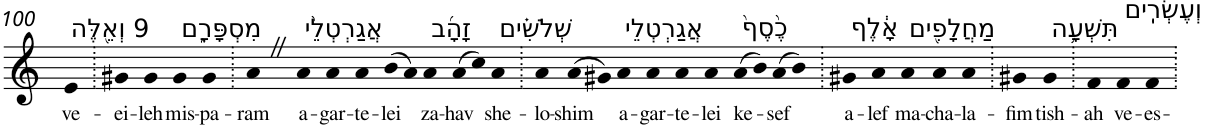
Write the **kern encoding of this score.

**kern	**text
*part1	*part1
*staff1	*staff1
*I"Piano	*
*I'Pno	*
!!LO:PB:g=z
*clefG2	*
*k[]	*
=100	=100
!LO:TX:a:t=9 וְאֵ֖לֶּה	!
!	!LO:LY:b
4e	ve-
=101.	=101.
!	!LO:LY:b
4g#X	-ei-
!	!LO:LY:b
4g#	-leh
!LO:TX:a:t=מִסְפָּרָ֑ם	!
!	!LO:LY:b
4g#	mis-
!	!LO:LY:b
4g#	-pa-
=102.	=102.
!	!LO:LY:b
4aZ	-ram
!LO:TX:a:t=אֲגַרְטְלֵ֨י	!
!	!LO:LY:b
4a	a-
!	!LO:LY:b
4a	-gar-
!	!LO:LY:b
4a	-te-
!	!LO:LY:b
(>8b	-lei
8a)	.
!LO:TX:a:t=זָהָ֜ב	!
!	!LO:LY:b
4a	za-
!	!LO:LY:b
(>8a	-hav
8cc)	.
!LO:TX:a:t=שְׁלֹשִׁ֗ים	!
!	!LO:LY:b
4a	she-
=103.	=103.
!	!LO:LY:b
4a	-lo-
!	!LO:LY:b
(>8a	-shim
8g#X)	.
!LO:TX:a:t=אֲגַרְטְלֵי	!
!	!LO:LY:b
4a	a-
!	!LO:LY:b
4a	-gar-
!	!LO:LY:b
4a	-te-
!	!LO:LY:b
4a	-lei
!LO:TX:a:t=כֶ֙סֶף֙	!
!	!LO:LY:b
(>8a	ke-
8b)	.
!	!LO:LY:b
(>8a	-sef
8b)	.
=104.	=104.
!LO:TX:a:t=אָ֔לֶף	!
!	!LO:LY:b
4g#X	a-
!	!LO:LY:b
4a	-lef
!LO:TX:a:t=מַחֲלָפִ֖ים	!
!	!LO:LY:b
4a	ma-
!	!LO:LY:b
4a	-cha-
!	!LO:LY:b
4a	-la-
=105.	=105.
!	!LO:LY:b
4g#X	-fim
!LO:TX:a:t=תִּשְׁעָ֥ה	!
!	!LO:LY:b
4g#	tish-
=106.	=106.
!	!LO:LY:b
4f	-ah
!LO:TX:a:t=וְעֶשְׂרִֽים	!
!	!LO:LY:b
4f	ve-
!	!LO:LY:b
4f	-es-
=.	=.
*-	*-
